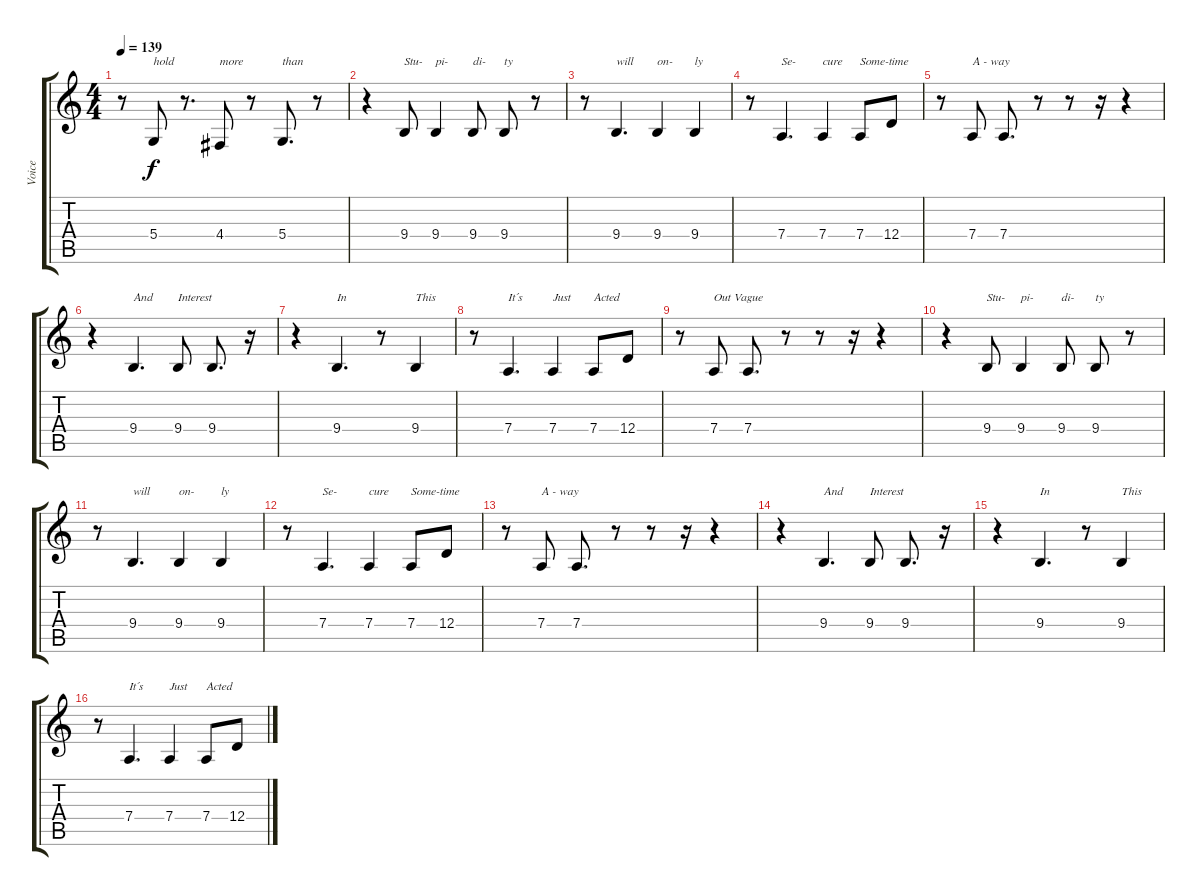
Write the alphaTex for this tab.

\track ("Voice" "Voice") {instrument bassoon}
\staff {score tabs}
\tuning (E4 B3 G3 D3 A2 E2) {hide}
\ts (4 4)
\tempo 139
\clef g2
\ks c
r.8{dy f} 5.4.8{txt "hold"} r.8{d} 4.4.8{txt "more"} r.8 5.4.8{d txt "than"} r.8 |
r.4 9.4.8{txt "Stu-"} 9.4.4{txt "pi-"} 9.4.8{txt "di-"} 9.4.8{txt "ty"} r.8 |
r.8 9.4.4{d txt "will"} 9.4.4{txt "on-"} 9.4.4{txt "ly"} |
r.8 7.4.4{d txt "Se-"} 7.4.4{txt "cure"} 7.4.8{txt "Some-time"} 12.4.8 |
r.8 7.4.8{txt "A - way"} 7.4.8{d} r.8 r.8 r.16 r.4 |
r.4 9.4.4{d txt "And"} 9.4.8{txt "Interest"} 9.4.8{d} r.16 |
r.4 9.4.4{d txt "In"} r.8 9.4.4{txt "This"} |
r.8 7.4.4{d txt "It´s"} 7.4.4{txt "Just"} 7.4.8{txt "Acted "} 12.4.8 |
r.8 7.4.8{txt "Out Vague"} 7.4.8{d} r.8 r.8 r.16 r.4 |
r.4 9.4.8{txt "Stu-"} 9.4.4{txt "pi-"} 9.4.8{txt "di-"} 9.4.8{txt "ty"} r.8 |
r.8 9.4.4{d txt "will"} 9.4.4{txt "on-"} 9.4.4{txt "ly"} |
r.8 7.4.4{d txt "Se-"} 7.4.4{txt "cure"} 7.4.8{txt "Some-time"} 12.4.8 |
r.8 7.4.8{txt "A - way"} 7.4.8{d} r.8 r.8 r.16 r.4 |
r.4 9.4.4{d txt "And"} 9.4.8{txt "Interest"} 9.4.8{d} r.16 |
r.4 9.4.4{d txt "In"} r.8 9.4.4{txt "This"} |
r.8 7.4.4{d txt "It´s"} 7.4.4{txt "Just"} 7.4.8{txt "Acted "} 12.4.8
